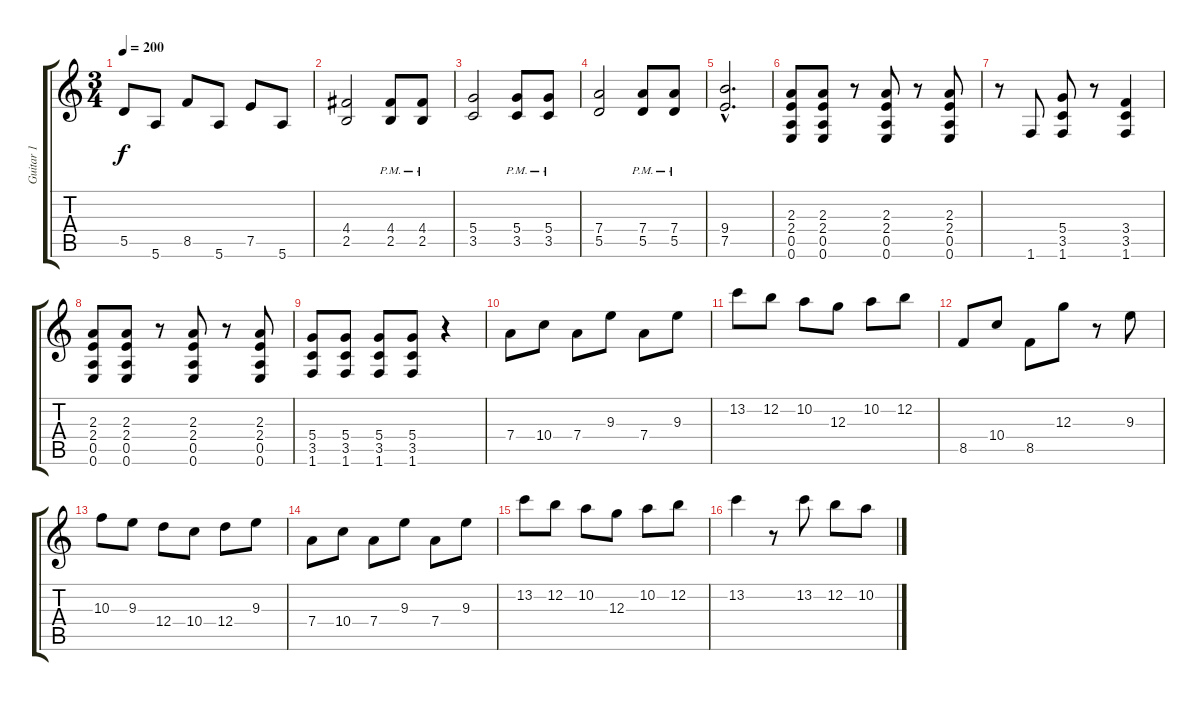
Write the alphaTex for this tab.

\track ("Guitar 1" "Guitar 1") {instrument distortionguitar}
\staff {score tabs}
\tuning (E4 B3 G3 D3 A2 E2) {hide}
\ts (3 4)
\tempo 200
\clef g2
\ks c
5.5.8{dy f} 5.6.8 8.5.8 5.6.8 7.5.8 5.6.8 |
(4.4 2.5).2 (4.4{pm} 2.5).8 (4.4{pm} 2.5).8 |
(5.4 3.5).2 (5.4{pm} 3.5).8 (5.4{pm} 3.5).8 |
(7.4 5.5).2 (7.4{pm} 5.5).8 (7.4{pm} 5.5).8 |
(9.4{hac} 7.5{hac}).2{d} |
(2.3 2.4 0.5 0.6).8 (2.3 2.4 0.5 0.6).8 r.8 (2.3 2.4 0.5 0.6).8 r.8 (2.3 2.4 0.5 0.6).8 |
r.8 1.6.8 (5.4 3.5 1.6).8 r.8 (3.4 3.5 1.6).4 |
(2.3 2.4 0.5 0.6).8 (2.3 2.4 0.5 0.6).8 r.8 (2.3 2.4 0.5 0.6).8 r.8 (2.3 2.4 0.5 0.6).8 |
(5.4 3.5 1.6).8 (5.4 3.5 1.6).8 (5.4 3.5 1.6).8 (5.4 3.5 1.6).8 r.4 |
7.4.8 10.4.8 7.4.8 9.3.8 7.4.8 9.3.8 |
13.2.8 12.2.8 10.2.8 12.3.8 10.2.8 12.2.8 |
8.5.8 10.4.8 8.5.8 12.3.8 r.8 9.3.8 |
10.3.8 9.3.8 12.4.8 10.4.8 12.4.8 9.3.8 |
7.4.8 10.4.8 7.4.8 9.3.8 7.4.8 9.3.8 |
13.2.8 12.2.8 10.2.8 12.3.8 10.2.8 12.2.8 |
13.2.4 r.8 13.2.8 12.2.8 10.2.8
